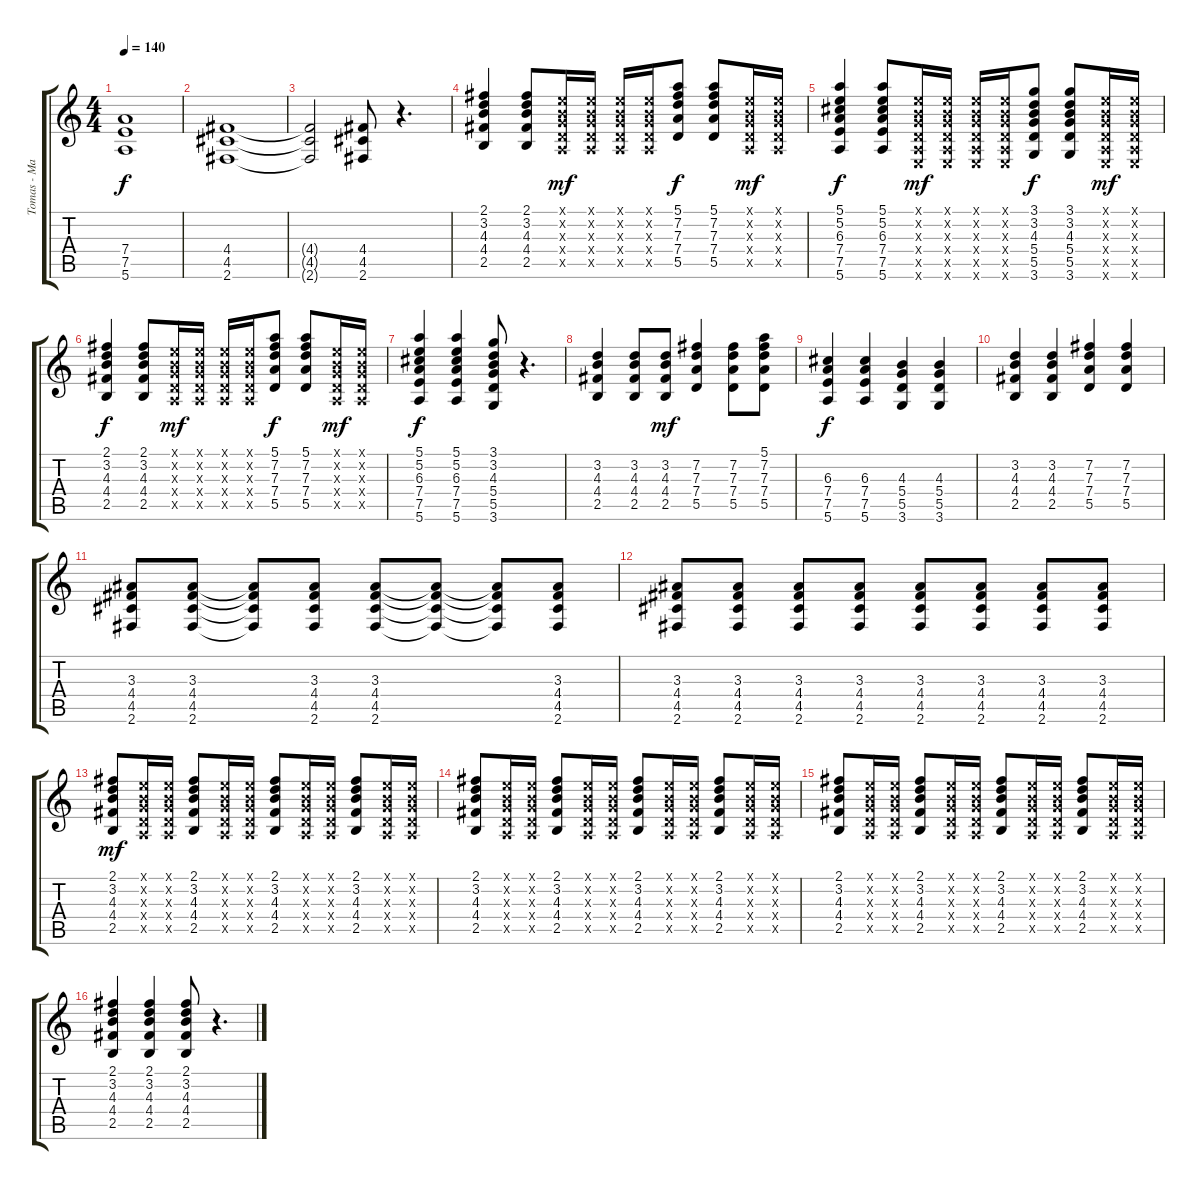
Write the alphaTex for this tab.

\track ("Tomas - Main Guitar" "Tomas - Ma") {instrument distortionguitar}
\staff {score tabs}
\tuning (E4 B3 G3 D3 A2 E2) {hide}
\ts (4 4)
\tempo 140
\clef g2
\ks c
(7.4 7.5 5.6).1{dy f} |
(4.4 4.5 2.6).1 |
(4.4{t} 4.5{t} 2.6{t}).2 (4.4 4.5 2.6).8 r.4{d} |
(2.1 3.2 4.3 4.4 2.5).4{instrument electricguitarclean} (2.1 3.2 4.3 4.4 2.5).8 (0.1{x} 0.2{x} 0.3{x} 0.4{x} 0.5{x}).16{dy mf} (0.1{x} 0.2{x} 0.3{x} 0.4{x} 0.5{x}).16 (0.1{x} 0.2{x} 0.3{x} 0.4{x} 0.5{x}).16 (0.1{x} 0.2{x} 0.3{x} 0.4{x} 0.5{x}).16 (5.1 7.2 7.3 7.4 5.5).8{dy f} (5.1 7.2 7.3 7.4 5.5).8 (0.1{x} 0.2{x} 0.3{x} 0.4{x} 0.5{x}).16{dy mf} (0.1{x} 0.2{x} 0.3{x} 0.4{x} 0.5{x}).16 |
(5.1 5.2 6.3 7.4 7.5 5.6).4{dy f} (5.1 5.2 6.3 7.4 7.5 5.6).8 (0.1{x} 0.2{x} 0.3{x} 0.4{x} 0.5{x} 0.6{x}).16{dy mf} (0.1{x} 0.2{x} 0.3{x} 0.4{x} 0.5{x} 0.6{x}).16 (0.1{x} 0.2{x} 0.3{x} 0.4{x} 0.5{x} 0.6{x}).16 (0.1{x} 0.2{x} 0.3{x} 0.4{x} 0.5{x} 0.6{x}).16 (3.1 3.2 4.3 5.4 5.5 3.6).8{dy f} (3.1 3.2 4.3 5.4 5.5 3.6).8 (0.1{x} 0.2{x} 0.3{x} 0.4{x} 0.5{x} 0.6{x}).16{dy mf} (0.1{x} 0.2{x} 0.3{x} 0.4{x} 0.5{x} 0.6{x}).16 |
(2.1 3.2 4.3 4.4 2.5).4{dy f} (2.1 3.2 4.3 4.4 2.5).8 (0.1{x} 0.2{x} 0.3{x} 0.4{x} 0.5{x}).16{dy mf} (0.1{x} 0.2{x} 0.3{x} 0.4{x} 0.5{x}).16 (0.1{x} 0.2{x} 0.3{x} 0.4{x} 0.5{x}).16 (0.1{x} 0.2{x} 0.3{x} 0.4{x} 0.5{x}).16 (5.1 7.2 7.3 7.4 5.5).8{dy f} (5.1 7.2 7.3 7.4 5.5).8 (0.1{x} 0.2{x} 0.3{x} 0.4{x} 0.5{x}).16{dy mf} (0.1{x} 0.2{x} 0.3{x} 0.4{x} 0.5{x}).16 |
(5.1 5.2 6.3 7.4 7.5 5.6).4{dy f} (5.1 5.2 6.3 7.4 7.5 5.6).4 (3.1 3.2 4.3 5.4 5.5 3.6).8 r.4{d} |
(3.2 4.3 4.4 2.5).4{instrument distortionguitar} (3.2 4.3 4.4 2.5).8 (3.2 4.3 4.4 2.5).8{dy mf} (7.2 7.3 7.4 5.5).4 (7.2 7.3 7.4 5.5).8 (5.1 7.2 7.3 7.4 5.5).8 |
(6.3 7.4 7.5 5.6).4{dy f} (6.3 7.4 7.5 5.6).4 (4.3 5.4 5.5 3.6).4 (4.3 5.4 5.5 3.6).4 |
(3.2 4.3 4.4 2.5).4 (3.2 4.3 4.4 2.5).4 (7.2 7.3 7.4 5.5).4 (7.2 7.3 7.4 5.5).4 |
(3.3 4.4 4.5 2.6).8 (3.3 4.4 4.5 2.6).8 (3.3{t} 4.4{t} 4.5{t} 2.6{t}).8 (3.3 4.4 4.5 2.6).8 (3.3 4.4 4.5 2.6).8 (3.3{t} 4.4{t} 4.5{t} 2.6{t}).8 (3.3{t} 4.4{t} 4.5{t} 2.6{t}).8 (3.3 4.4 4.5 2.6).8 |
(3.3 4.4 4.5 2.6).8 (3.3 4.4 4.5 2.6).8 (3.3 4.4 4.5 2.6).8 (3.3 4.4 4.5 2.6).8 (3.3 4.4 4.5 2.6).8 (3.3 4.4 4.5 2.6).8 (3.3 4.4 4.5 2.6).8 (3.3 4.4 4.5 2.6).8 |
(2.1 3.2 4.3 4.4 2.5).8{dy mf} (0.1{x} 0.2{x} 0.3{x} 0.4{x} 0.5{x}).16 (0.1{x} 0.2{x} 0.3{x} 0.4{x} 0.5{x}).16 (2.1 3.2 4.3 4.4 2.5).8 (0.1{x} 0.2{x} 0.3{x} 0.4{x} 0.5{x}).16 (0.1{x} 0.2{x} 0.3{x} 0.4{x} 0.5{x}).16 (2.1 3.2 4.3 4.4 2.5).8 (0.1{x} 0.2{x} 0.3{x} 0.4{x} 0.5{x}).16 (0.1{x} 0.2{x} 0.3{x} 0.4{x} 0.5{x}).16 (2.1 3.2 4.3 4.4 2.5).8 (0.1{x} 0.2{x} 0.3{x} 0.4{x} 0.5{x}).16 (0.1{x} 0.2{x} 0.3{x} 0.4{x} 0.5{x}).16 |
(2.1 3.2 4.3 4.4 2.5).8 (0.1{x} 0.2{x} 0.3{x} 0.4{x} 0.5{x}).16 (0.1{x} 0.2{x} 0.3{x} 0.4{x} 0.5{x}).16 (2.1 3.2 4.3 4.4 2.5).8 (0.1{x} 0.2{x} 0.3{x} 0.4{x} 0.5{x}).16 (0.1{x} 0.2{x} 0.3{x} 0.4{x} 0.5{x}).16 (2.1 3.2 4.3 4.4 2.5).8 (0.1{x} 0.2{x} 0.3{x} 0.4{x} 0.5{x}).16 (0.1{x} 0.2{x} 0.3{x} 0.4{x} 0.5{x}).16 (2.1 3.2 4.3 4.4 2.5).8 (0.1{x} 0.2{x} 0.3{x} 0.4{x} 0.5{x}).16 (0.1{x} 0.2{x} 0.3{x} 0.4{x} 0.5{x}).16 |
(2.1 3.2 4.3 4.4 2.5).8 (0.1{x} 0.2{x} 0.3{x} 0.4{x} 0.5{x}).16 (0.1{x} 0.2{x} 0.3{x} 0.4{x} 0.5{x}).16 (2.1 3.2 4.3 4.4 2.5).8 (0.1{x} 0.2{x} 0.3{x} 0.4{x} 0.5{x}).16 (0.1{x} 0.2{x} 0.3{x} 0.4{x} 0.5{x}).16 (2.1 3.2 4.3 4.4 2.5).8 (0.1{x} 0.2{x} 0.3{x} 0.4{x} 0.5{x}).16 (0.1{x} 0.2{x} 0.3{x} 0.4{x} 0.5{x}).16 (2.1 3.2 4.3 4.4 2.5).8 (0.1{x} 0.2{x} 0.3{x} 0.4{x} 0.5{x}).16 (0.1{x} 0.2{x} 0.3{x} 0.4{x} 0.5{x}).16 |
(2.1 3.2 4.3 4.4 2.5).4 (2.1 3.2 4.3 4.4 2.5).4 (2.1 3.2 4.3 4.4 2.5).8 r.4{d}
